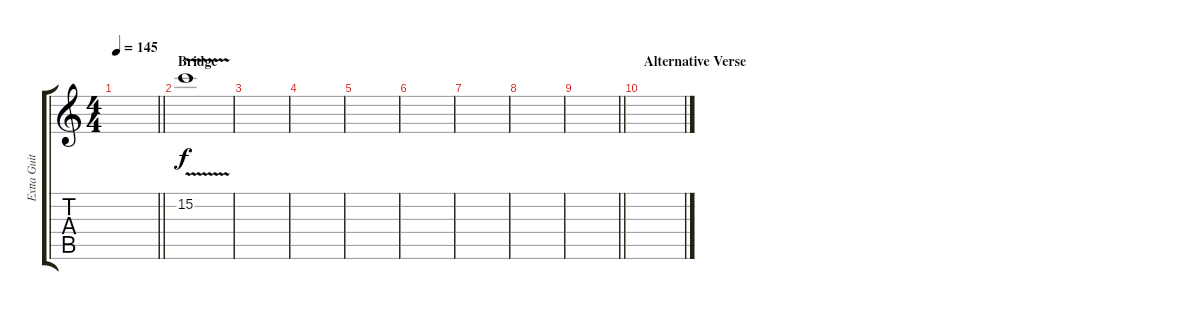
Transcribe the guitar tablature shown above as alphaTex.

\track ("Extta Guitar 1" "Extta Guit") {instrument distortionguitar}
\staff {score tabs}
\tuning (D4 A3 F3 C3 G2 C2) {hide}
\ts (4 4)
\tempo 145
\clef g2
\barLineRight lightlight
\ks c
|
\section ("" "Bridge")
15.2{v}.1{volume 13 balance 8} |
|
|
|
|
|
|
\barLineRight lightlight
|
\section ("" "Alternative Verse")
